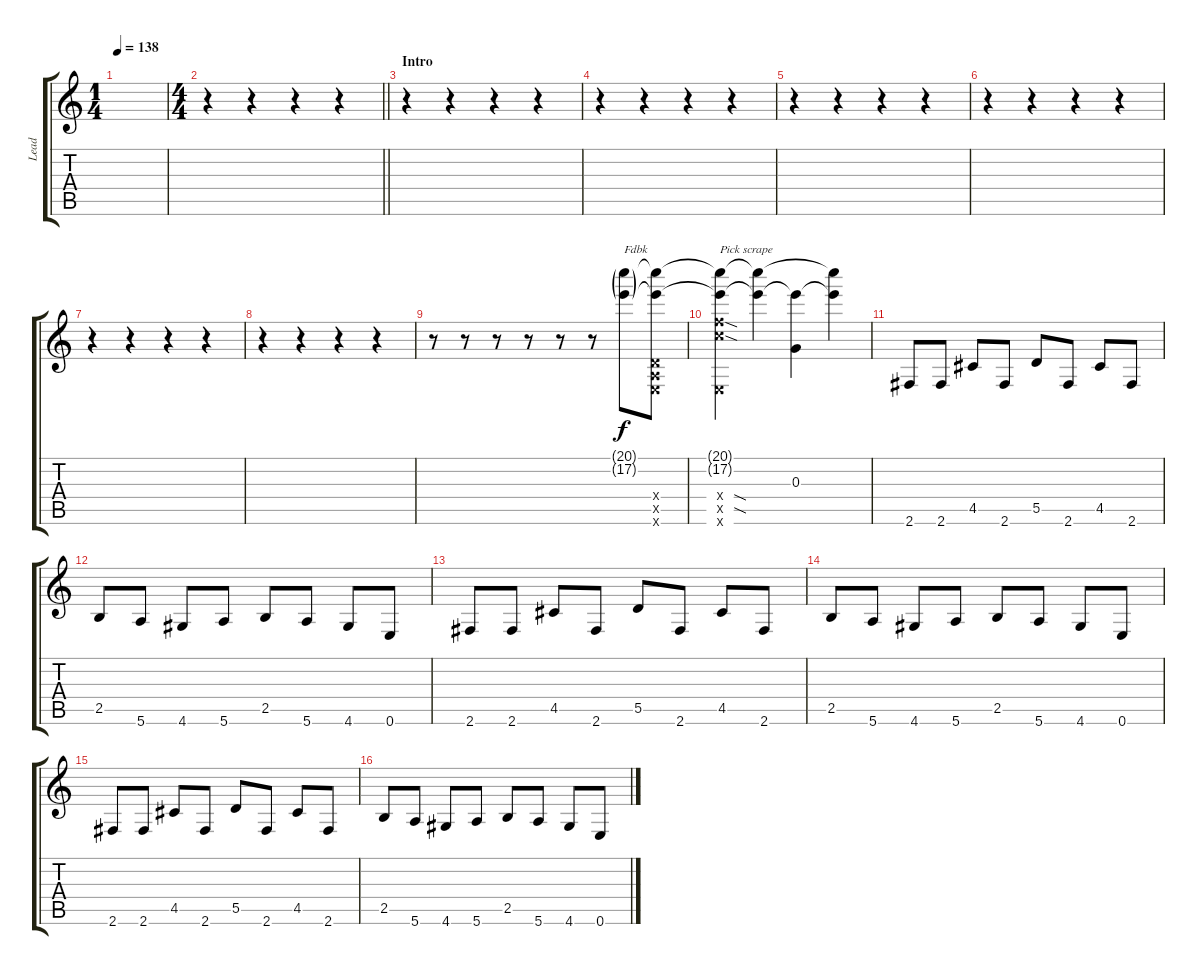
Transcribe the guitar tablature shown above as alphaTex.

\track ("Lead" "Lead") {instrument distortionguitar}
\staff {score tabs}
\tuning (E4 B3 G3 D3 A2 E2) {hide}
\ts (1 4)
\tempo 138
\clef g2
\ks c
|
\ts (4 4)
\barLineRight lightlight
r.4 r.4 r.4 r.4 |
\section ("" "Intro")
r.4 r.4 r.4 r.4 |
r.4 r.4 r.4 r.4 |
r.4 r.4 r.4 r.4 |
r.4 r.4 r.4 r.4 |
r.4 r.4 r.4 r.4 |
r.4 r.4 r.4 r.4 |
r.8 r.8 r.8 r.8 r.8 r.8{volume 0} (20.1{g} 17.2{g}).8{txt "Fdbk" volume 16} (20.1{t} 17.2{t} 0.4{x} 0.5{x} 0.6{x}).8{dy f} |
(20.1{t} 17.2{t} 15.4{sod x} 15.5{sod x} 0.6{x}).4{txt "Pick scrape"} (20.1{t} 17.2{t}).4 (17.2{t} 0.3).4 (20.1{t} 17.2{t}).4 |
2.6.8 2.6.8 4.5.8 2.6.8 5.5.8 2.6.8 4.5.8 2.6.8 |
2.5.8 5.6.8 4.6.8 5.6.8 2.5.8 5.6.8 4.6.8 0.6.8 |
2.6.8 2.6.8 4.5.8 2.6.8 5.5.8 2.6.8 4.5.8 2.6.8 |
2.5.8 5.6.8 4.6.8 5.6.8 2.5.8 5.6.8 4.6.8 0.6.8 |
2.6.8 2.6.8 4.5.8 2.6.8 5.5.8 2.6.8 4.5.8 2.6.8 |
2.5.8 5.6.8 4.6.8 5.6.8 2.5.8 5.6.8 4.6.8 0.6.8
